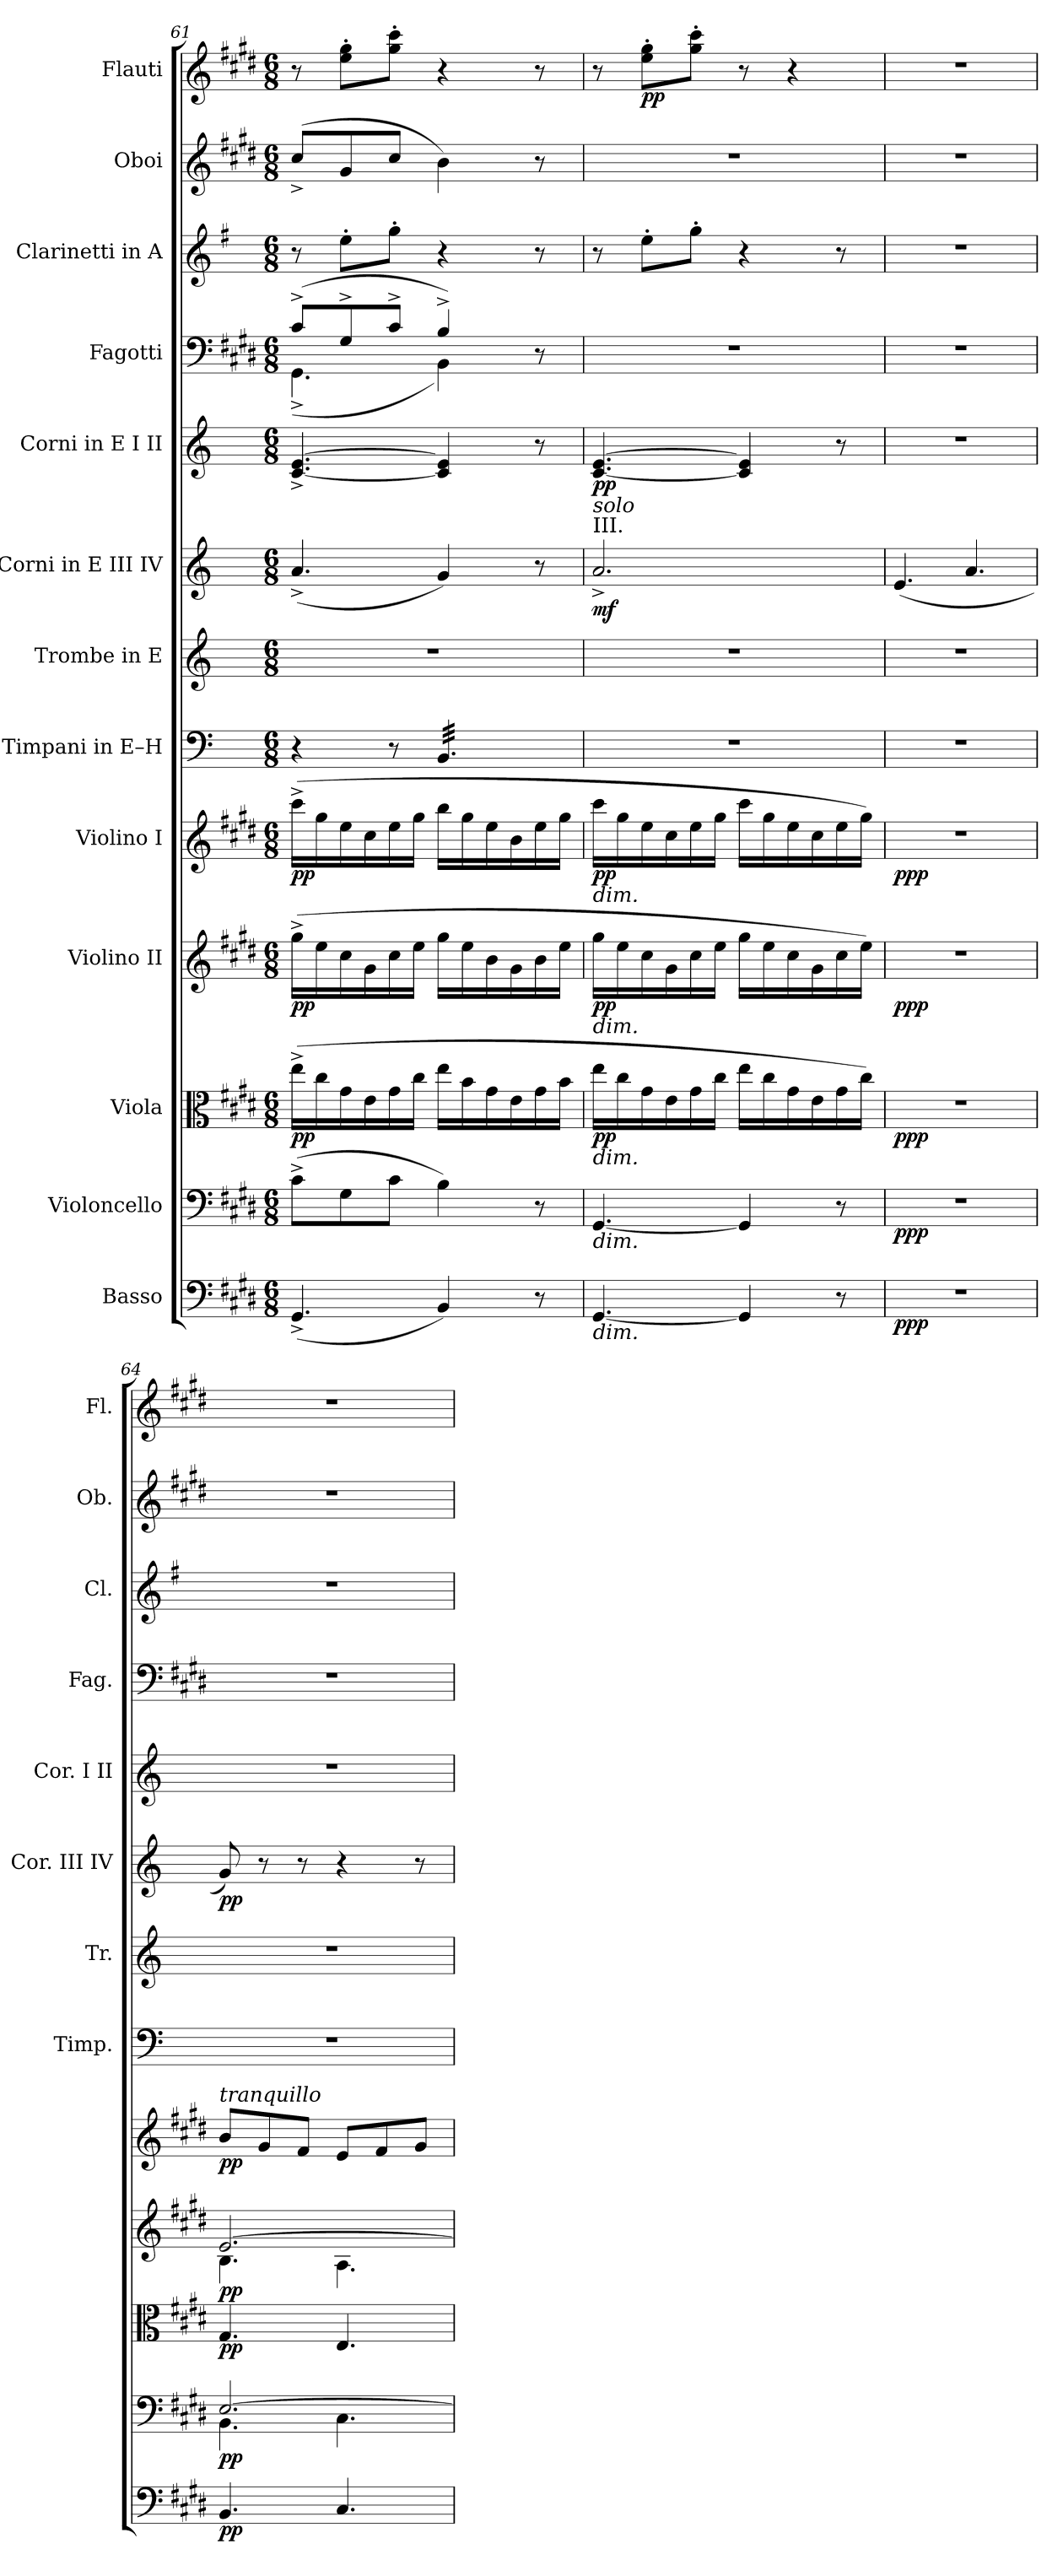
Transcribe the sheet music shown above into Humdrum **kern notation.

**kern	**dynam	**kern	**dynam	**kern	**dynam	**kern	**dynam	**kern	**dynam	**kern	**kern	**kern	**dynam	**kern	**dynam	**kern	**kern	**kern	**kern	**dynam
*part13	*part13	*part12	*part12	*part11	*part11	*part10	*part10	*part9	*part9	*part8	*part7	*part6	*part6	*part5	*part5	*part4	*part3	*part2	*part1	*part1
*staff13	*staff13	*staff12	*staff12	*staff11	*staff11	*staff10	*staff10	*staff9	*staff9	*staff8	*staff7	*staff6	*staff6	*staff5	*staff5	*staff4	*staff3	*staff2	*staff1	*staff1
*I"Basso	*	*I"Violoncello	*	*I"Viola	*	*I"Violino II	*	*I"Violino I	*	*I"Timpani in E–H	*I"Trombe in E	*I"Corni in E III IV	*	*I"Corni in E I II	*	*I"Fagotti	*I"Clarinetti in A	*I"Oboi	*I"Flauti	*
*	*	*	*	*	*	*	*	*	*	*I'Timp.	*I'Tr.	*I'Cor. III IV	*	*I'Cor. I II	*	*I'Fag.	*I'Cl.	*I'Ob.	*I'Fl.	*
!!LO:PB:g=z
*clefF4	*	*clefF4	*	*clefC3	*	*clefG2	*	*clefG2	*	*clefF4	*clefG2	*clefG2	*	*clefG2	*	*clefF4	*clefG2	*clefG2	*clefG2	*
*ITrd7c12	*	*	*	*	*	*	*	*	*	*	*ITrd-2c-4	*ITrd5c8	*	*ITrd5c8	*	*	*ITrd2c3	*	*	*
*k[f#c#g#d#]	*	*k[f#c#g#d#]	*	*k[f#c#g#d#]	*	*k[f#c#g#d#]	*	*k[f#c#g#d#]	*	*k[]	*k[f#c#g#d#]	*k[f#c#g#d#]	*	*k[f#c#g#d#]	*	*k[f#c#g#d#]	*k[f#c#g#d#]	*k[f#c#g#d#]	*k[f#c#g#d#]	*
*M6/8	*	*M6/8	*	*M6/8	*	*M6/8	*	*M6/8	*	*M6/8	*M6/8	*M6/8	*	*M6/8	*	*M6/8	*M6/8	*M6/8	*M6/8	*
=61	=61	=61	=61	=61	=61	=61	=61	=61	=61	=61	=61	=61	=61	=61	=61	=61	=61	=61	=61	=61
*	*	*	*	*	*	*	*	*	*	*	*	*	*	*	*	*^	*	*	*	*
!	!	!	!	!	!LO:DY:b	!	!LO:DY:b	!	!LO:DY:b	!	!	!	!	!	!	!	!	!	!	!	!
(<4.GGG#^/	.	(>8c#^\L	.	(>16ee^\LL	pp	(>16gg#^\LL	pp	(>16ccc#^\LL	pp	4r	2.r	(<4.c#^/	.	[4.E/^ [4.G#/^	.	(>8c#^/L	(<4.GG#^\	8r	(<8cc#^/L	8r	.
.	.	.	.	16cc#\	.	16ee\	.	16gg#\	.	.	.	.	.	.	.	.	.	.	.	.	.
.	.	8G#\	.	16g#\	.	16cc#\	.	16ee\	.	.	.	.	.	.	.	8G#^/	.	8cc#'\L	8g#/	8ee\' 8gg#\'L	.
.	.	.	.	16e\	.	16g#\	.	16cc#\	.	.	.	.	.	.	.	.	.	.	.	.	.
.	.	8c#\J	.	16g#\	.	16cc#\	.	16ee\	.	8r	.	.	.	.	.	8c#^/J	.	8ee'\J	8cc#/J	8gg#\' 8ccc#\'J	.
.	.	.	.	16cc#\JJ	.	16ee\JJ	.	16gg#\JJ	.	.	.	.	.	.	.	.	.	.	.	.	.
*	*	*	*	*	*	*	*	*	*	*tremolo	*	*	*	*	*	*	*	*	*	*	*
4BBB/)	.	4B\)	.	16ee\LL	.	16gg#\LL	.	16bb\LL	.	32BB/LLL	.	4B/)	.	4E/] 4G#/]	.	4B^/)	4BB\)	4r	4b\)	4r	.
.	.	.	.	.	.	.	.	.	.	32BB/	.	.	.	.	.	.	.	.	.	.	.
.	.	.	.	16b\	.	16ee\	.	16gg#\	.	32BB/	.	.	.	.	.	.	.	.	.	.	.
.	.	.	.	.	.	.	.	.	.	32BB/	.	.	.	.	.	.	.	.	.	.	.
.	.	.	.	16g#\	.	16b\	.	16ee\	.	32BB/	.	.	.	.	.	.	.	.	.	.	.
.	.	.	.	.	.	.	.	.	.	32BB/	.	.	.	.	.	.	.	.	.	.	.
.	.	.	.	16e\	.	16g#\	.	16b\	.	32BB/	.	.	.	.	.	.	.	.	.	.	.
.	.	.	.	.	.	.	.	.	.	32BB/	.	.	.	.	.	.	.	.	.	.	.
8r	.	8r	.	16g#\	.	16b\	.	16ee\	.	32BB/	.	8r	.	8r	.	8r	8ryy	8r	8r	8r	.
.	.	.	.	.	.	.	.	.	.	32BB/	.	.	.	.	.	.	.	.	.	.	.
.	.	.	.	16b\JJ	.	16ee\JJ	.	16gg#\JJ	.	32BB/	.	.	.	.	.	.	.	.	.	.	.
.	.	.	.	.	.	.	.	.	.	32BB/JJJ	.	.	.	.	.	.	.	.	.	.	.
*	*	*	*	*	*	*	*	*	*	*Xtremolo	*	*	*	*	*	*	*	*	*	*	*
*	*	*	*	*	*	*	*	*	*	*	*	*	*	*	*	*v	*v	*	*	*	*
=62	=62	=62	=62	=62	=62	=62	=62	=62	=62	=62	=62	=62	=62	=62	=62	=62	=62	=62	=62	=62
!	!	!	!	!	!	!	!	!	!	!	!	!LO:TX:a:t=III.	!	!	!	!	!	!	!	!
!	!	!	!	!	!	!	!	!	!	!	!	!LO:TX:a:i:t=solo	!	!	!	!	!	!	!	!
!	!	!	!	!	!	!	!	!LO:TX:b:i:t=dim.	!	!	!	!	!	!	!	!	!	!	!	!
!	!	!	!	!	!	!LO:TX:b:i:t=dim.	!	!	!	!	!	!	!	!	!	!	!	!	!	!
!	!	!	!	!LO:TX:b:i:t=dim.	!	!	!	!	!	!	!	!	!	!	!	!	!	!	!	!
!	!	!LO:TX:b:i:t=dim.	!	!	!	!	!	!	!	!	!	!	!	!	!	!	!	!	!	!
!LO:TX:b:i:t=dim.	!	!	!	!	!	!	!	!	!	!	!	!	!	!	!	!	!	!	!	!
!	!	!	!	!	!LO:DY:b	!	!LO:DY:b	!	!LO:DY:b	!	!	!	!LO:DY:b	!	!LO:DY:b	!	!	!	!	!
[4.GGG#/	.	[4.GG#/	.	16ee\LL	pp	16gg#\LL	pp	16ccc#\LL	pp	2.r	2.r	2.c#^/	mf	[4.E/ [4.G#/	pp	2.r	8r	2.r	8r	.
.	.	.	.	16cc#\	.	16ee\	.	16gg#\	.	.	.	.	.	.	.	.	.	.	.	.
!	!	!	!	!	!	!	!	!	!	!	!	!	!	!	!	!	!	!	!	!LO:DY:b
.	.	.	.	16g#\	.	16cc#\	.	16ee\	.	.	.	.	.	.	.	.	8cc#'\L	.	8ee\' 8gg#\'L	pp
.	.	.	.	16e\	.	16g#\	.	16cc#\	.	.	.	.	.	.	.	.	.	.	.	.
.	.	.	.	16g#\	.	16cc#\	.	16ee\	.	.	.	.	.	.	.	.	8ee'\J	.	8gg#\' 8ccc#\'J	.
.	.	.	.	16cc#\JJ	.	16ee\JJ	.	16gg#\JJ	.	.	.	.	.	.	.	.	.	.	.	.
4GGG#/]	.	4GG#/]	.	16ee\LL	.	16gg#\LL	.	16ccc#\LL	.	.	.	.	.	4E/] 4G#/]	.	.	4r	.	8r	.
.	.	.	.	16cc#\	.	16ee\	.	16gg#\	.	.	.	.	.	.	.	.	.	.	.	.
.	.	.	.	16g#\	.	16cc#\	.	16ee\	.	.	.	.	.	.	.	.	.	.	4r	.
.	.	.	.	16e\	.	16g#\	.	16cc#\	.	.	.	.	.	.	.	.	.	.	.	.
8r	.	8r	.	16g#\	.	16cc#\	.	16ee\	.	.	.	.	.	8r	.	.	8r	.	.	.
.	.	.	.	16cc#\JJ)	.	16ee\JJ)	.	16gg#\JJ)	.	.	.	.	.	.	.	.	.	.	.	.
=63	=63	=63	=63	=63	=63	=63	=63	=63	=63	=63	=63	=63	=63	=63	=63	=63	=63	=63	=63	=63
!	!LO:DY:b	!	!LO:DY:b	!	!LO:DY:b	!	!LO:DY:b	!	!LO:DY:b	!	!	!	!	!	!	!	!	!	!	!
2.r	ppp	2.r	ppp	2.r	ppp	2.r	ppp	2.r	ppp	2.r	2.r	(<4.G#/	.	2.r	.	2.r	2.r	2.r	2.r	.
.	.	.	.	.	.	.	.	.	.	.	.	4.c#/	.	.	.	.	.	.	.	.
=64	=64	=64	=64	=64	=64	=64	=64	=64	=64	=64	=64	=64	=64	=64	=64	=64	=64	=64	=64	=64
*	*	*^	*	*	*	*^	*	*	*	*	*	*	*	*	*	*	*	*	*	*
!	!	!	!	!	!	!	!	!	!	!LO:TX:a:i:t=tranquillo	!	!	!	!	!	!	!	!	!	!	!	!
!	!LO:DY:b	!	!	!LO:DY:b	!	!LO:DY:b	!	!	!LO:DY:b	!	!LO:DY:b	!	!	!	!LO:DY:b	!	!	!	!	!	!	!
4.BBB/	pp	[2.E/	4.BB\	pp	4.G#/	pp	[2.e/	4.B\	pp	8b/L	pp	2.r	2.r	8B/)	pp	2.r	.	2.r	2.r	2.r	2.r	.
.	.	.	.	.	.	.	.	.	.	8g#/	.	.	.	8r	.	.	.	.	.	.	.	.
.	.	.	.	.	.	.	.	.	.	8f#/J	.	.	.	8r	.	.	.	.	.	.	.	.
4.CC#/	.	.	4.C#\	.	4.E/	.	.	4.A\	.	8e/L	.	.	.	4r	.	.	.	.	.	.	.	.
.	.	.	.	.	.	.	.	.	.	8f#/	.	.	.	.	.	.	.	.	.	.	.	.
.	.	.	.	.	.	.	.	.	.	8g#/J	.	.	.	8r	.	.	.	.	.	.	.	.
*	*	*v	*v	*	*	*	*v	*v	*	*	*	*	*	*	*	*	*	*	*	*	*	*
=	=	=	=	=	=	=	=	=	=	=	=	=	=	=	=	=	=	=	=	=
*-	*-	*-	*-	*-	*-	*-	*-	*-	*-	*-	*-	*-	*-	*-	*-	*-	*-	*-	*-	*-
